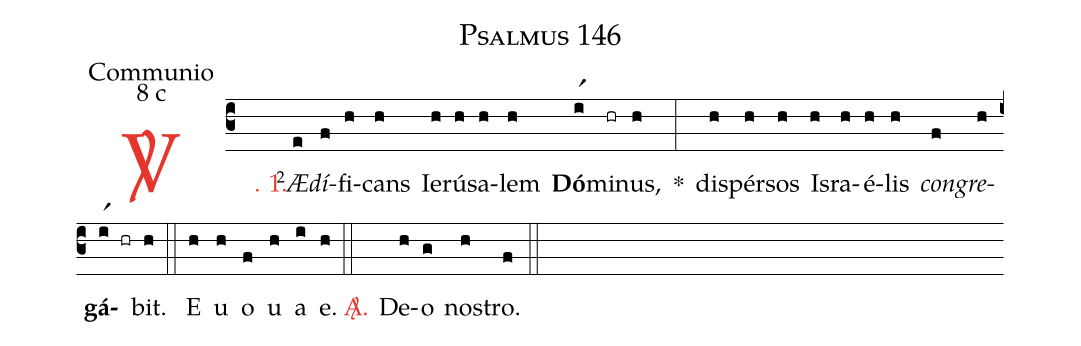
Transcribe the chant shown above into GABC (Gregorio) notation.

name: Psalmus 146;
office-part: Communio;
mode: 8;
mode-differentia: c;
%%
(c3)

<c><sp>V/</sp>. 1.</c>() <v>\VSup{2}</v><i>Æ</i>(e)<i>dí</i>(f)fi(h)cans(h) Ie(h)rú(h)sa(h)lem(h) <b>Dó</b>(ir1)mi(hr)nus,(h) *(:) di(h)spér(h)sos(h) Is(h)ra(h)é(h)lis(h) <i>con</i>(f)<i>gre</i>(h)<b>gá</b>(ir1 hr)bit.(h) (::)

<eu>E(h) u(h) o(f) u(h) a(i) e.</eu>(h) (::)

<nlba><c><sp>A/</sp>.</c>() De</nlba>(h)o(g) nos(h)tro.(f) (::)
